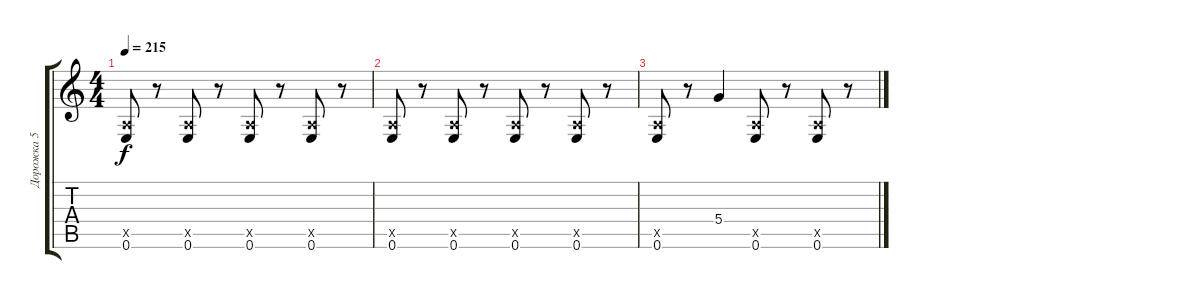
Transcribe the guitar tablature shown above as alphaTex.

\track ("Дорожка 5" "Дорожка 5") {instrument electricguitarclean}
\staff {score tabs}
\tuning (E4 B3 G3 D3 A2 E2) {hide}
\ts (4 4)
\tempo 215
\clef g2
\ks c
(0.5{x} 0.6).8{dy f} r.8 (0.5{x} 0.6).8 r.8 (0.5{x} 0.6).8 r.8 (0.5{x} 0.6).8 r.8 |
(0.5{x} 0.6).8 r.8 (0.5{x} 0.6).8 r.8 (0.5{x} 0.6).8 r.8 (0.5{x} 0.6).8 r.8 |
(0.5{x} 0.6).8 r.8 5.4.4 (0.5{x} 0.6).8 r.8 (0.5{x} 0.6).8 r.8
